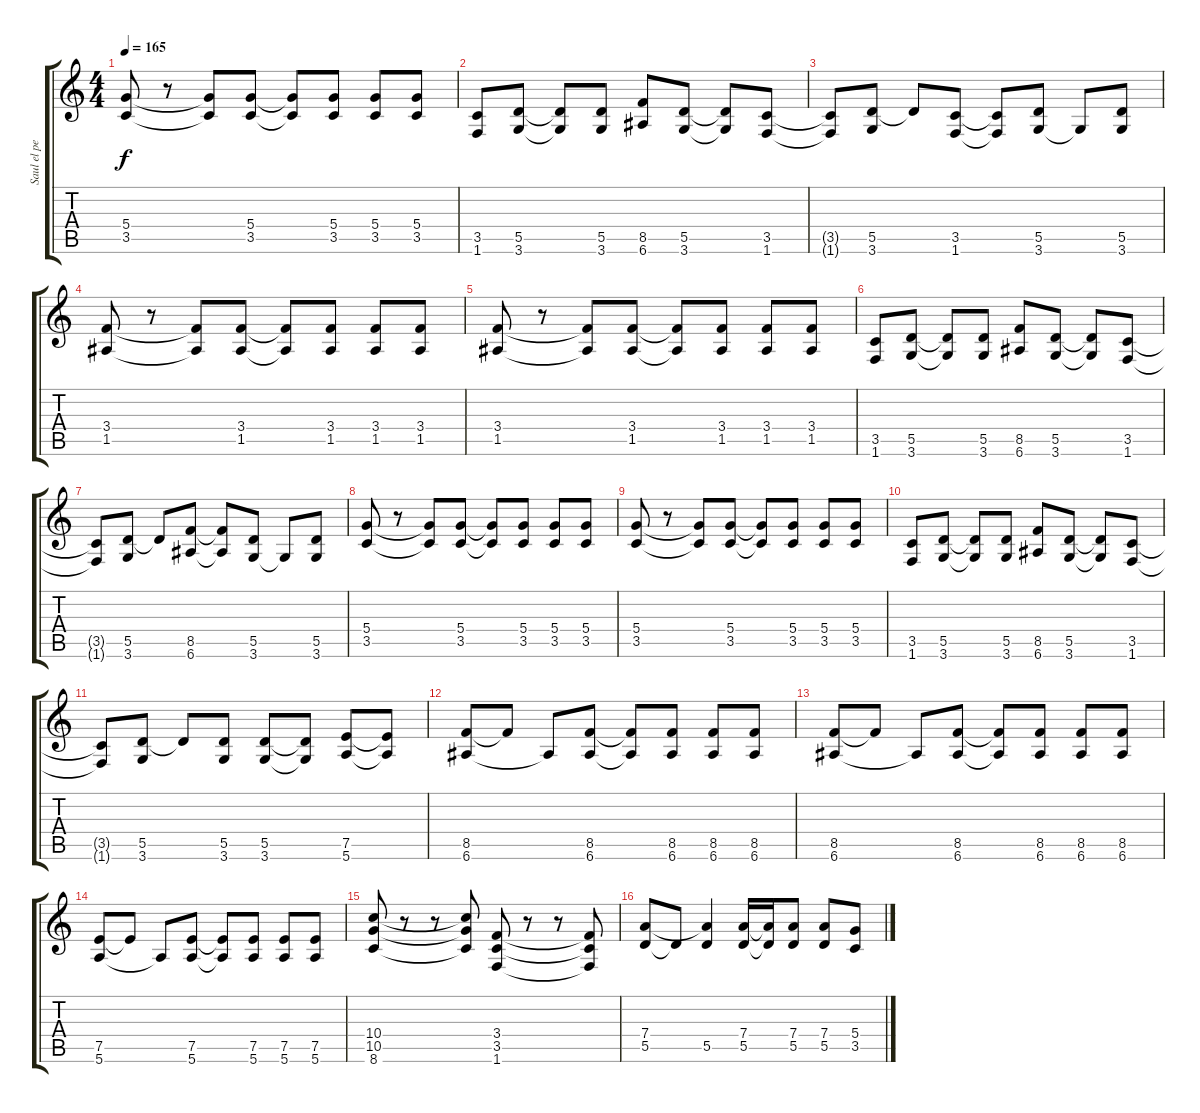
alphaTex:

\track ("Saul el pejefan" "Saul el pe") {instrument acousticguitarsteel}
\staff {score tabs}
\tuning (E4 B3 G3 D3 A2 E2) {hide}
\ts (4 4)
\tempo 165
\clef g2
\ks c
(5.4 3.5).8{dy f} r.8 (5.4{t} 3.5{t}).8 (5.4 3.5).8 (5.4{t} 3.5{t}).8 (5.4 3.5).8 (5.4 3.5).8 (5.4 3.5).8 |
(3.5 1.6).8 (5.5 3.6).8 (5.5{t} 3.6{t}).8 (5.5 3.6).8 (8.5 6.6).8 (5.5 3.6).8 (5.5{t} 3.6{t}).8 (3.5 1.6).8 |
(3.5{t} 1.6{t}).8 (5.5 3.6).8 5.5{t}.8 (3.5 1.6).8 (3.5{t} 1.6{t}).8 (5.5 3.6).8 3.6{t}.8 (5.5 3.6).8 |
(3.4 1.5).8 r.8 (3.4{t} 1.5{t}).8 (3.4 1.5).8 (3.4{t} 1.5{t}).8 (3.4 1.5).8 (3.4 1.5).8 (3.4 1.5).8 |
(3.4 1.5).8 r.8 (3.4{t} 1.5{t}).8 (3.4 1.5).8 (3.4{t} 1.5{t}).8 (3.4 1.5).8 (3.4 1.5).8 (3.4 1.5).8 |
(3.5 1.6).8 (5.5 3.6).8 (5.5{t} 3.6{t}).8 (5.5 3.6).8 (8.5 6.6).8 (5.5 3.6).8 (5.5{t} 3.6{t}).8 (3.5 1.6).8 |
(3.5{t} 1.6{t}).8 (5.5 3.6).8 5.5{t}.8 (8.5 6.6).8 (8.5{t} 6.6{t}).8 (5.5 3.6).8 3.6{t}.8 (5.5 3.6).8 |
(5.4 3.5).8 r.8 (5.4{t} 3.5{t}).8 (5.4 3.5).8 (5.4{t} 3.5{t}).8 (5.4 3.5).8 (5.4 3.5).8 (5.4 3.5).8 |
(5.4 3.5).8 r.8 (5.4{t} 3.5{t}).8 (5.4 3.5).8 (5.4{t} 3.5{t}).8 (5.4 3.5).8 (5.4 3.5).8 (5.4 3.5).8 |
(3.5 1.6).8 (5.5 3.6).8 (5.5{t} 3.6{t}).8 (5.5 3.6).8 (8.5 6.6).8 (5.5 3.6).8 (5.5{t} 3.6{t}).8 (3.5 1.6).8 |
(3.5{t} 1.6{t}).8 (5.5 3.6).8 5.5{t}.8 (5.5 3.6).8 (5.5 3.6).8 (5.5{t} 3.6{t}).8 (7.5 5.6).8 (7.5{t} 5.6{t}).8 |
(8.5 6.6).8 8.5{t}.8 6.6{t}.8 (8.5 6.6).8 (8.5{t} 6.6{t}).8 (8.5 6.6).8 (8.5 6.6).8 (8.5 6.6).8 |
(8.5 6.6).8 8.5{t}.8 6.6{t}.8 (8.5 6.6).8 (8.5{t} 6.6{t}).8 (8.5 6.6).8 (8.5 6.6).8 (8.5 6.6).8 |
(7.5 5.6).8 7.5{t}.8 5.6{t}.8 (7.5 5.6).8 (7.5{t} 5.6{t}).8 (7.5 5.6).8 (7.5 5.6).8 (7.5 5.6).8 |
(10.4 10.5 8.6).8 r.8 r.8 (10.4{t} 10.5{t} 8.6{t}).8 (3.4 3.5 1.6).8 r.8 r.8 (3.4{t} 3.5{t} 1.6{t}).8 |
(7.4 5.5).8 5.5{t}.8 (7.4{t} 5.5).4 (7.4 5.5).16 (7.4{t} 5.5{t}).16 (7.4 5.5).8 (7.4 5.5).8 (5.4 3.5).8
